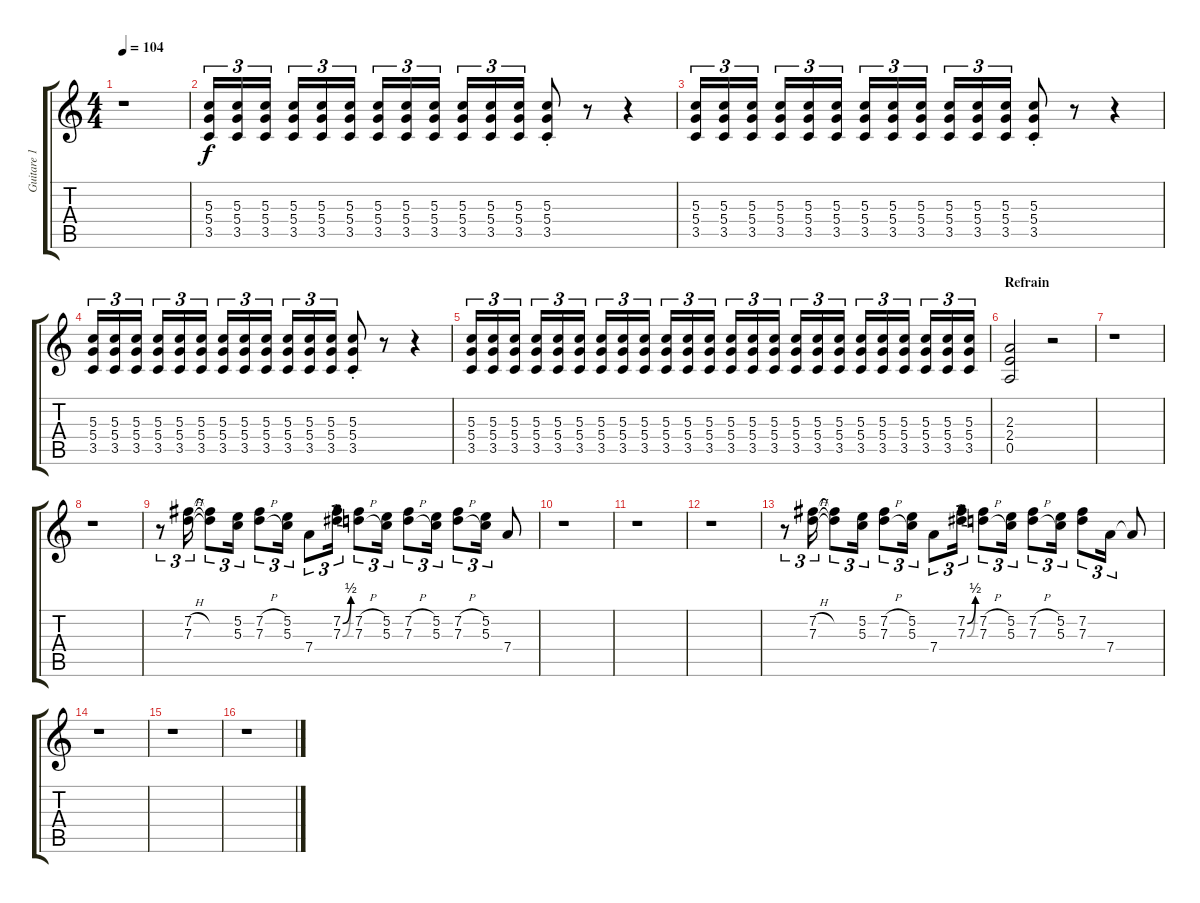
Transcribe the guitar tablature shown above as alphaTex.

\track ("Guitare 1" "Guitare 1") {instrument overdrivenguitar}
\staff {score tabs}
\tuning (E4 B3 G3 D3 A2 E2) {hide}
\ts (4 4)
\tempo 104
\clef g2
\ks c
r.1{dy f} |
(5.3 5.4 3.5).16{tu (3 2)} (5.3 5.4 3.5).16{tu (3 2)} (5.3 5.4 3.5).16{tu (3 2)} (5.3 5.4 3.5).16{tu (3 2)} (5.3 5.4 3.5).16{tu (3 2)} (5.3 5.4 3.5).16{tu (3 2)} (5.3 5.4 3.5).16{tu (3 2)} (5.3 5.4 3.5).16{tu (3 2)} (5.3 5.4 3.5).16{tu (3 2)} (5.3 5.4 3.5).16{tu (3 2)} (5.3 5.4 3.5).16{tu (3 2)} (5.3 5.4 3.5).16{tu (3 2)} (5.3{st} 5.4{st} 3.5{st}).8 r.8 r.4 |
(5.3 5.4 3.5).16{tu (3 2)} (5.3 5.4 3.5).16{tu (3 2)} (5.3 5.4 3.5).16{tu (3 2)} (5.3 5.4 3.5).16{tu (3 2)} (5.3 5.4 3.5).16{tu (3 2)} (5.3 5.4 3.5).16{tu (3 2)} (5.3 5.4 3.5).16{tu (3 2)} (5.3 5.4 3.5).16{tu (3 2)} (5.3 5.4 3.5).16{tu (3 2)} (5.3 5.4 3.5).16{tu (3 2)} (5.3 5.4 3.5).16{tu (3 2)} (5.3 5.4 3.5).16{tu (3 2)} (5.3{st} 5.4{st} 3.5{st}).8 r.8 r.4 |
(5.3 5.4 3.5).16{tu (3 2)} (5.3 5.4 3.5).16{tu (3 2)} (5.3 5.4 3.5).16{tu (3 2)} (5.3 5.4 3.5).16{tu (3 2)} (5.3 5.4 3.5).16{tu (3 2)} (5.3 5.4 3.5).16{tu (3 2)} (5.3 5.4 3.5).16{tu (3 2)} (5.3 5.4 3.5).16{tu (3 2)} (5.3 5.4 3.5).16{tu (3 2)} (5.3 5.4 3.5).16{tu (3 2)} (5.3 5.4 3.5).16{tu (3 2)} (5.3 5.4 3.5).16{tu (3 2)} (5.3{st} 5.4{st} 3.5{st}).8 r.8 r.4 |
(5.3 5.4 3.5).16{tu (3 2)} (5.3 5.4 3.5).16{tu (3 2)} (5.3 5.4 3.5).16{tu (3 2)} (5.3 5.4 3.5).16{tu (3 2)} (5.3 5.4 3.5).16{tu (3 2)} (5.3 5.4 3.5).16{tu (3 2)} (5.3 5.4 3.5).16{tu (3 2)} (5.3 5.4 3.5).16{tu (3 2)} (5.3 5.4 3.5).16{tu (3 2)} (5.3 5.4 3.5).16{tu (3 2)} (5.3 5.4 3.5).16{tu (3 2)} (5.3 5.4 3.5).16{tu (3 2)} (5.3 5.4 3.5).16{tu (3 2)} (5.3 5.4 3.5).16{tu (3 2)} (5.3 5.4 3.5).16{tu (3 2)} (5.3 5.4 3.5).16{tu (3 2)} (5.3 5.4 3.5).16{tu (3 2)} (5.3 5.4 3.5).16{tu (3 2)} (5.3 5.4 3.5).16{tu (3 2)} (5.3 5.4 3.5).16{tu (3 2)} (5.3 5.4 3.5).16{tu (3 2)} (5.3 5.4 3.5).16{tu (3 2)} (5.3 5.4 3.5).16{tu (3 2)} (5.3 5.4 3.5).16{tu (3 2)} |
\section ("" "Refrain")
(2.3 2.4 0.5).2 r.2 |
r.1 |
r.1 |
r.8{tu (3 2)} (7.2{h} 7.3{h}).16{tu (3 2)} (7.2{t} 7.3{t}).8{tu (3 2)} (5.2 5.3).16{tu (3 2)} (7.2{h} 7.3{h}).8{tu (3 2)} (5.2 5.3).16{tu (3 2)} 7.4.8{tu (3 2)} (7.2{be (bend 0 0 60 2)} 7.3{be (bend 0 0 60 2)}).16{tu (3 2)} (7.2{h} 7.3{h}).8{tu (3 2)} (5.2 5.3).16{tu (3 2)} (7.2{h} 7.3{h}).8{tu (3 2)} (5.2 5.3).16{tu (3 2)} (7.2{h} 7.3{h}).8{tu (3 2)} (5.2 5.3).16{tu (3 2)} 7.4.8 |
r.1 |
r.1 |
r.1 |
r.8{tu (3 2)} (7.2{h} 7.3{h}).16{tu (3 2)} (7.2{t} 7.3{t}).8{tu (3 2)} (5.2 5.3).16{tu (3 2)} (7.2{h} 7.3{h}).8{tu (3 2)} (5.2 5.3).16{tu (3 2)} 7.4.8{tu (3 2)} (7.2{be (bend 0 0 60 2)} 7.3{be (bend 0 0 60 2)}).16{tu (3 2)} (7.2{h} 7.3{h}).8{tu (3 2)} (5.2 5.3).16{tu (3 2)} (7.2{h} 7.3{h}).8{tu (3 2)} (5.2 5.3).16{tu (3 2)} (7.2 7.3).8{tu (3 2)} 7.4.16{tu (3 2)} 7.4{t}.8 |
r.1 |
r.1 |
r.1
